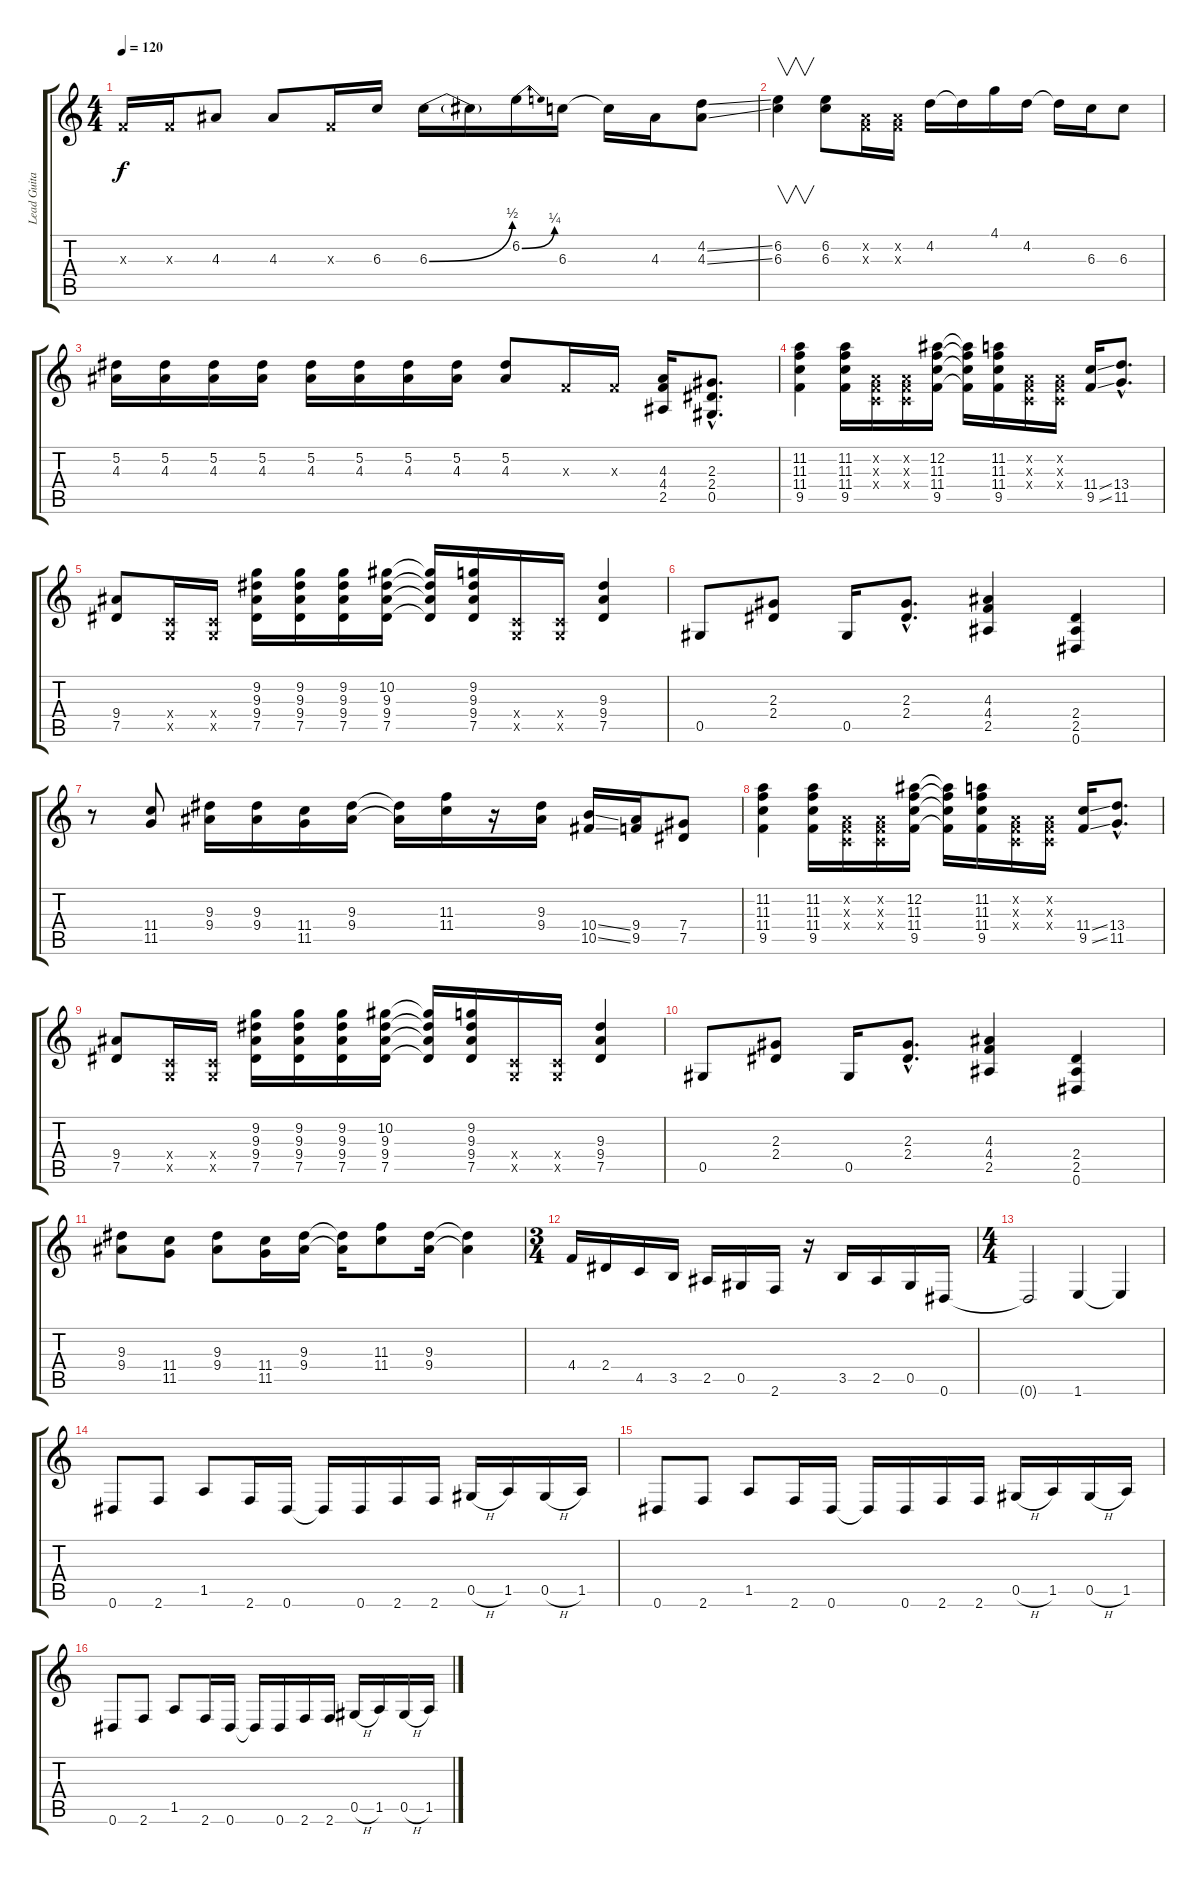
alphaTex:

\track ("Lead Guitar" "Lead Guita") {instrument distortionguitar}
\staff {score tabs}
\tuning (Eb4 Bb3 Gb3 Db3 Ab2 Eb2) {hide}
\ts (4 4)
\tempo 120
\clef g2
\ks c
-1.3{x}.16{dy f} -1.3{x}.16 4.3.8 4.3.8 -1.3{x}.16 6.3.16 6.3{be (bend 0 0 60 2)}.16 6.3{t}.16 6.2{be (bend 0 0 60 1)}.16 6.3.16 6.3{t}.16 4.3.16 (4.2{ss} 4.3{ss}).8 |
(6.2 6.3).4{v} (6.2 6.3).8 (-1.2{x} -1.3{x}).16 (-1.2{x} -1.3{x}).16 4.2.16 4.2{t}.16 4.1.16 4.2.16 4.2{t}.16 6.3.16 6.3.8 |
(5.2 4.3).16 (5.2 4.3).16 (5.2 4.3).16 (5.2 4.3).16 (5.2 4.3).16 (5.2 4.3).16 (5.2 4.3).16 (5.2 4.3).16 (5.2 4.3).8 -1.3{x}.16 -1.3{x}.16 (4.3 4.4 2.5).16 (2.3{hac} 2.4{hac} 0.5{hac}).8{d} |
(11.2 11.3 11.4 9.5).4 (11.2 11.3 11.4 9.5).16 (-1.2{x} -1.3{x} -1.4{x}).16 (-1.2{x} -1.3{x} -1.4{x}).16 (12.2 11.3 11.4 9.5).16 (12.2{t} 11.3{t} 11.4{t} 9.5{t}).16 (11.2 11.3 11.4 9.5).16 (-1.2{x} -1.3{x} -1.4{x}).16 (-1.2{x} -1.3{x} -1.4{x}).16 (11.4{ss} 9.5{ss}).16 (13.4{hac} 11.5{hac}).8{d} |
(9.4 7.5).8 (-1.4{x} -1.5{x}).16 (-1.4{x} -1.5{x}).16 (9.2 9.3 9.4 7.5).16 (9.2 9.3 9.4 7.5).16 (9.2 9.3 9.4 7.5).16 (10.2 9.3 9.4 7.5).16 (10.2{t} 9.3{t} 9.4{t} 7.5{t}).16 (9.2 9.3 9.4 7.5).16 (-1.4{x} -1.5{x}).16 (-1.4{x} -1.5{x}).16 (9.3 9.4 7.5).4 |
0.5.8 (2.3 2.4).8 0.5.16 (2.3{hac} 2.4{hac}).8{d} (4.3 4.4 2.5).4 (2.4 2.5 0.6).4 |
r.8 (11.4 11.5).8 (9.3 9.4).16 (9.3 9.4).16 (11.4 11.5).16 (9.3 9.4).16 (9.3{t} 9.4{t}).16 (11.3 11.4).16 r.16 (9.3 9.4).16 (10.4{ss} 10.5{ss}).16 (9.4 9.5).16 (7.4 7.5).8 |
(11.2 11.3 11.4 9.5).4 (11.2 11.3 11.4 9.5).16 (-1.2{x} -1.3{x} -1.4{x}).16 (-1.2{x} -1.3{x} -1.4{x}).16 (12.2 11.3 11.4 9.5).16 (12.2{t} 11.3{t} 11.4{t} 9.5{t}).16 (11.2 11.3 11.4 9.5).16 (-1.2{x} -1.3{x} -1.4{x}).16 (-1.2{x} -1.3{x} -1.4{x}).16 (11.4{ss} 9.5{ss}).16 (13.4{hac} 11.5{hac}).8{d} |
(9.4 7.5).8 (-1.4{x} -1.5{x}).16 (-1.4{x} -1.5{x}).16 (9.2 9.3 9.4 7.5).16 (9.2 9.3 9.4 7.5).16 (9.2 9.3 9.4 7.5).16 (10.2 9.3 9.4 7.5).16 (10.2{t} 9.3{t} 9.4{t} 7.5{t}).16 (9.2 9.3 9.4 7.5).16 (-1.4{x} -1.5{x}).16 (-1.4{x} -1.5{x}).16 (9.3 9.4 7.5).4 |
0.5.8 (2.3 2.4).8 0.5.16 (2.3{hac} 2.4{hac}).8{d} (4.3 4.4 2.5).4 (2.4 2.5 0.6).4 |
(9.3 9.4).8 (11.4 11.5).8 (9.3 9.4).8 (11.4 11.5).16 (9.3 9.4).16 (9.3{t} 9.4{t}).16 (11.3 11.4).8 (9.3 9.4).16 (9.3{t} 9.4{t}).4 |
\ts (3 4)
4.4.16 2.4.16 4.5.16 3.5.16 2.5.16 0.5.16 2.6.16 r.16 3.5.16 2.5.16 0.5.16 0.6.16 |
\ts (4 4)
0.6{t}.2 1.6.4 1.6{t}.4 |
0.6.8 2.6.8 1.5.8 2.6.16 0.6.16 0.6{t}.16 0.6.16 2.6.16 2.6.16 0.5{h}.16 1.5.16 0.5{h}.16 1.5.16 |
0.6.8 2.6.8 1.5.8 2.6.16 0.6.16 0.6{t}.16 0.6.16 2.6.16 2.6.16 0.5{h}.16 1.5.16 0.5{h}.16 1.5.16 |
0.6.8 2.6.8 1.5.8 2.6.16 0.6.16 0.6{t}.16 0.6.16 2.6.16 2.6.16 0.5{h}.16 1.5.16 0.5{h}.16 1.5.16
